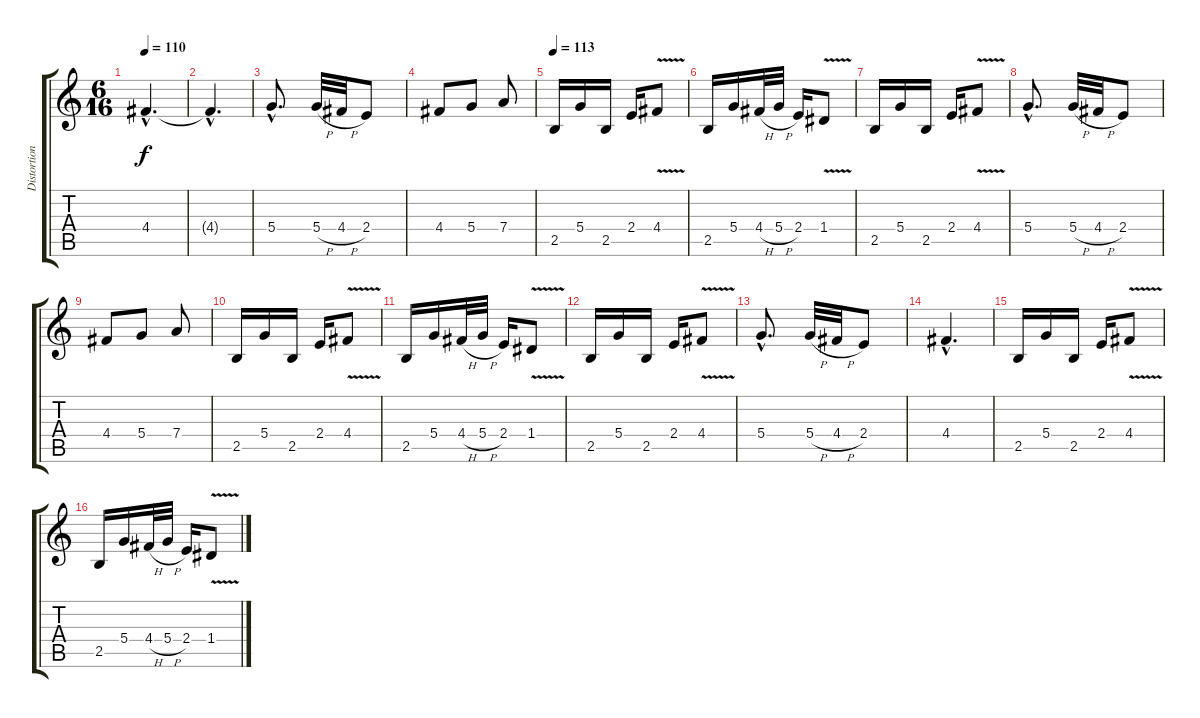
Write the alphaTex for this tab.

\track ("Distortion Guitar 3" "Distortion") {instrument distortionguitar}
\staff {score tabs}
\tuning (E4 B3 G3 D3 A2 E2) {hide}
\ts (6 16)
\tempo 110
\clef g2
\ks c
4.4{hac}.4{d dy f} |
4.4{hac t}.4{d} |
5.4{hac}.8{d} 5.4{h}.32 4.4{h}.32 2.4.8 |
4.4.8 5.4.8 7.4.8 |
\tempo 113
2.5.16 5.4.16 2.5.16 2.4.16 4.4{v}.8 |
2.5.16 5.4.16 4.4{h}.32 5.4{h}.32 2.4.16 1.4{v}.8 |
2.5.16 5.4.16 2.5.16 2.4.16 4.4{v}.8 |
5.4{hac}.8{d} 5.4{h}.32 4.4{h}.32 2.4.8 |
4.4.8 5.4.8 7.4.8 |
2.5.16 5.4.16 2.5.16 2.4.16 4.4{v}.8 |
2.5.16 5.4.16 4.4{h}.32 5.4{h}.32 2.4.16 1.4{v}.8 |
2.5.16 5.4.16 2.5.16 2.4.16 4.4{v}.8 |
5.4{hac}.8{d} 5.4{h}.32 4.4{h}.32 2.4.8 |
4.4{hac}.4{d} |
2.5.16 5.4.16 2.5.16 2.4.16 4.4{v}.8 |
2.5.16 5.4.16 4.4{h}.32 5.4{h}.32 2.4.16 1.4{v}.8
